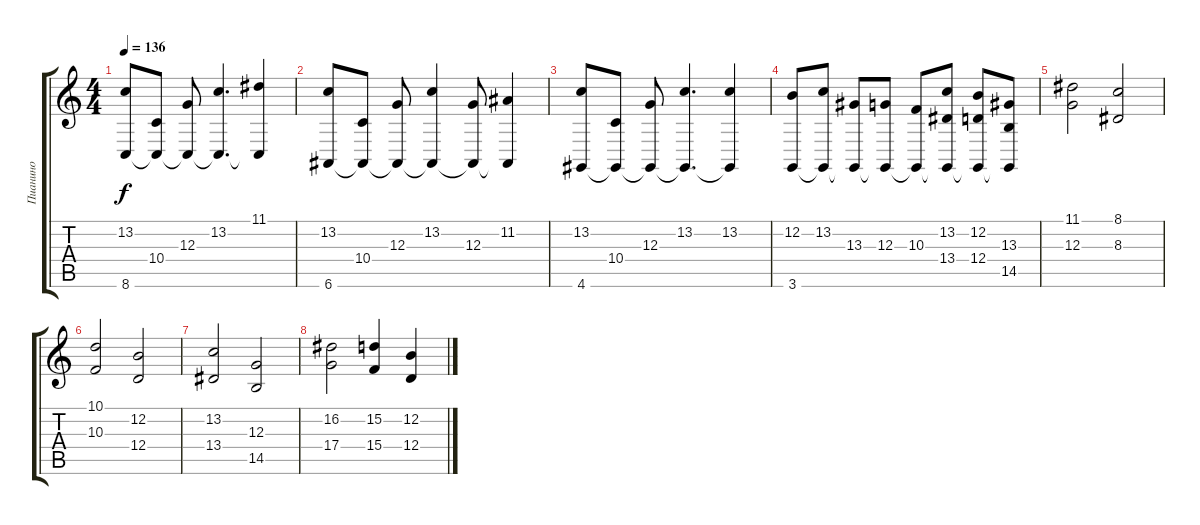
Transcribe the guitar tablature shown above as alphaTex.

\track ("Пианино" "Пианино") {instrument electricpiano1}
\staff {score tabs}
\tuning (E4 B3 G3 D3 A2 E2) {hide}
\ts (4 4)
\tempo 136
\clef g2
\ks c
(13.2 8.6).8{dy f} (10.4 8.6{t}).8 (12.3 8.6{t}).8 (13.2 8.6{t}).4{d} (11.1 8.6{t}).4 |
(13.2 6.6).8 (10.4 6.6{t}).8 (12.3 6.6{t}).8 (13.2 6.6{t}).4 (12.3 6.6{t}).8 (11.2 6.6{t}).4 |
(13.2 4.6).8 (10.4 4.6{t}).8 (12.3 4.6{t}).8 (13.2 4.6{t}).4{d} (13.2 4.6{t}).4 |
(12.2 3.6).8 (13.2 3.6{t}).8 (13.3 3.6{t}).8 (12.3 3.6{t}).8 (10.3 3.6{t}).8 (13.2 13.4 3.6{t}).8 (12.2 12.4 3.6{t}).8 (13.3 14.5 3.6{t}).8 |
(11.1 12.3).2 (8.1 8.3).2 |
(10.1 10.3).2 (12.2 12.4).2 |
(13.2 13.4).2 (12.3 14.5).2 |
(16.2 17.4).2 (15.2 15.4).4 (12.2 12.4).4
